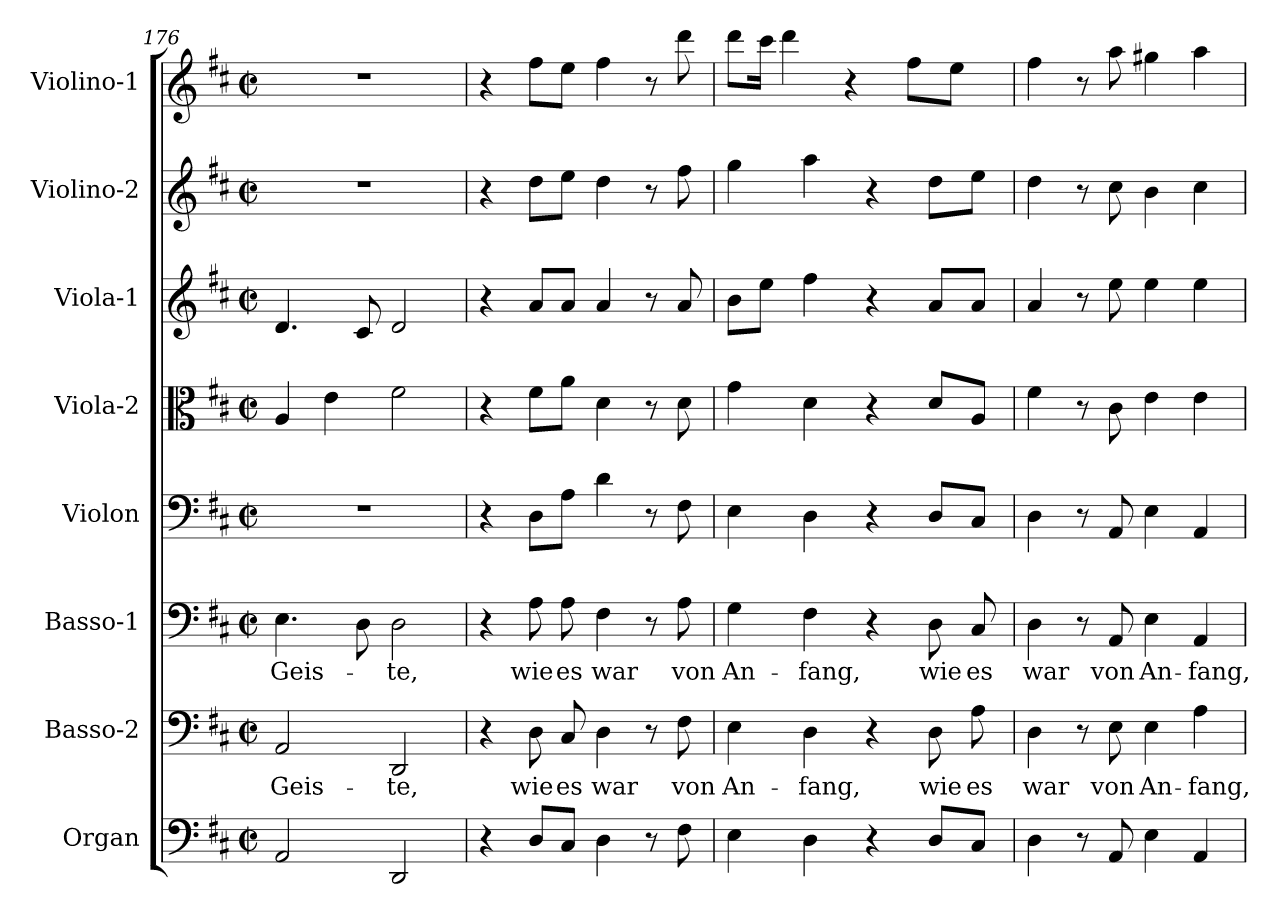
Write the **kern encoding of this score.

**kern	**kern	**text	**kern	**text	**kern	**kern	**kern	**kern	**kern
*part8	*part7	*part7	*part6	*part6	*part5	*part4	*part3	*part2	*part1
*staff8	*staff7	*staff7	*staff6	*staff6	*staff5	*staff4	*staff3	*staff2	*staff1
*I"Organ	*I"Basso-2	*	*I"Basso-1	*	*I"Violon	*I"Viola-2	*I"Viola-1	*I"Violino-2	*I"Violino-1
*I'Org	*I'B2	*	*I'B1	*	*I'Vn	*I'Va-2	*I'Va-1	*I'Vi-2	*I'Vi-1
*clefF4	*clefF4	*	*clefF4	*	*clefF4	*clefC3	*clefG2	*clefG2	*clefG2
*k[f#c#]	*k[f#c#]	*	*k[f#c#]	*	*k[f#c#]	*k[f#c#]	*k[f#c#]	*k[f#c#]	*k[f#c#]
*D:	*D:	*	*D:	*	*D:	*D:	*D:	*D:	*D:
*M2/2	*M2/2	*	*M2/2	*	*M2/2	*M2/2	*M2/2	*M2/2	*M2/2
*met(c|)	*met(c|)	*	*met(c|)	*	*met(c|)	*met(c|)	*met(c|)	*met(c|)	*met(c|)
=176	=176	=176	=176	=176	=176	=176	=176	=176	=176
!	!	!LO:LY:b	!	!LO:LY:b	!	!	!	!	!
2AA/	2AA/	Geis-	4.E\	Geis-	1r	4A/	4.d/	1r	1r
.	.	.	.	.	.	4e\	.	.	.
.	.	.	8D\	.	.	.	8c#/	.	.
!	!	!LO:LY:b	!	!LO:LY:b	!	!	!	!	!
2DD/	2DD/	-te,	2D\	-te,	.	2f#\	2d/	.	.
=177	=177	=177	=177	=177	=177	=177	=177	=177	=177
4r	4r	.	4r	.	4r	4r	4r	4r	4r
!	!	!LO:LY:b	!	!LO:LY:b	!	!	!	!	!
8D/L	8D\	wie	8A\	wie	8D\L	8f#\L	8a/L	8dd\L	8ff#\L
!	!	!LO:LY:b	!	!LO:LY:b	!	!	!	!	!
8C#/J	8C#/	es	8A\	es	8A\J	8a\J	8a/J	8ee\J	8ee\J
!	!	!LO:LY:b	!	!LO:LY:b	!	!	!	!	!
4D\	4D\	war	4F#\	war	4d\	4d\	4a/	4dd\	4ff#\
8r	8r	.	8r	.	8r	8r	8r	8r	8r
!	!	!LO:LY:b	!	!LO:LY:b	!	!	!	!	!
8F#\	8F#\	von	8A\	von	8F#\	8d\	8a/	8ff#\	8ddd\
=178	=178	=178	=178	=178	=178	=178	=178	=178	=178
!	!	!LO:LY:b	!	!LO:LY:b	!	!	!	!	!
4E\	4E\	An-	4G\	An-	4E\	4g\	8b\L	4gg\	8ddd\L
.	.	.	.	.	.	.	8ee\J	.	16ccc#\Jk
.	.	.	.	.	.	.	.	.	4ddd\
!	!	!LO:LY:b	!	!LO:LY:b	!	!	!	!	!
4D\	4D\	-fang,	4F#\	-fang,	4D\	4d\	4ff#\	4aa\	.
.	.	.	.	.	.	.	.	.	4r
4r	4r	.	4r	.	4r	4r	4r	4r	.
.	.	.	.	.	.	.	.	.	8ff#\L
!	!	!LO:LY:b	!	!LO:LY:b	!	!	!	!	!
8D/L	8D\	wie	8D\	wie	8D/L	8d/L	8a/L	8dd\L	.
.	.	.	.	.	.	.	.	.	8ee\J
!	!	!LO:LY:b	!	!LO:LY:b	!	!	!	!	!
8C#/J	8A\	es	8C#/	es	8C#/J	8A/J	8a/J	8ee\J	.
.	.	.	.	.	.	.	.	.	16ryy
!!LO:PB:g=z
=179	=179	=179	=179	=179	=179	=179	=179	=179	=179
!	!	!LO:LY:b	!	!LO:LY:b	!	!	!	!	!
4D\	4D\	war	4D\	war	4D\	4f#\	4a/	4dd\	4ff#\
8r	8r	.	8r	.	8r	8r	8r	8r	8r
!	!	!LO:LY:b	!	!LO:LY:b	!	!	!	!	!
8AA/	8E\	von	8AA/	von	8AA/	8c#\	8ee\	8cc#\	8aa\
!	!	!LO:LY:b	!	!LO:LY:b	!	!	!	!	!
4E\	4E\	An-	4E\	An-	4E\	4e\	4ee\	4b\	4gg#X\
!	!	!LO:LY:b	!	!LO:LY:b	!	!	!	!	!
4AA/	4A\	-fang,	4AA/	-fang,	4AA/	4e\	4ee\	4cc#\	4aa\
=	=	=	=	=	=	=	=	=	=
*-	*-	*-	*-	*-	*-	*-	*-	*-	*-
